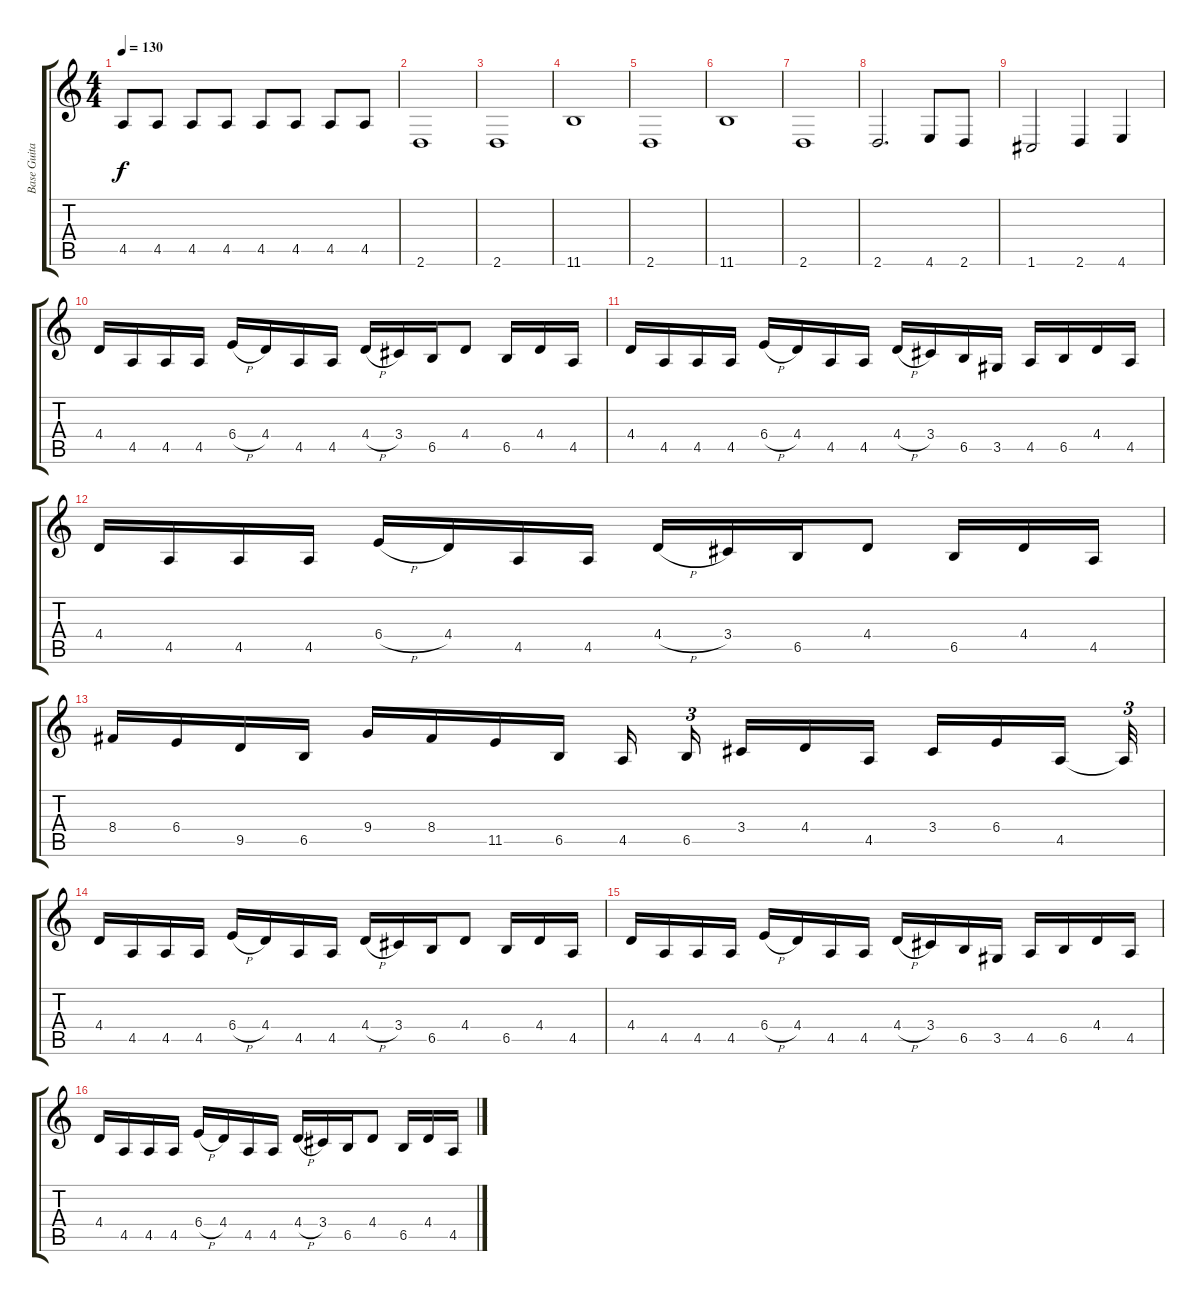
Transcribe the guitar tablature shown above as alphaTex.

\track ("Base Guitar" "Base Guita") {instrument electricbassfinger}
\staff {score tabs}
\tuning (C4 G3 Eb3 Bb2 F2 C2) {hide}
\ts (4 4)
\tempo 130
\clef g2
\ks c
4.5.8{dy f} 4.5.8 4.5.8 4.5.8 4.5.8 4.5.8 4.5.8 4.5.8 |
2.6.1 |
2.6.1 |
11.6.1 |
2.6.1 |
11.6.1 |
2.6.1 |
2.6.2{d} 4.6.8 2.6.8 |
1.6.2 2.6.4 4.6.4 |
4.4.16 4.5.16 4.5.16 4.5.16 6.4{h}.16 4.4.16 4.5.16 4.5.16 4.4{h}.16 3.4.16 6.5.16 4.4.8 6.5.16 4.4.16 4.5.16 |
4.4.16 4.5.16 4.5.16 4.5.16 6.4{h}.16 4.4.16 4.5.16 4.5.16 4.4{h}.16 3.4.16 6.5.16 3.5.16 4.5.16 6.5.16 4.4.16 4.5.16 |
4.4.16 4.5.16 4.5.16 4.5.16 6.4{h}.16 4.4.16 4.5.16 4.5.16 4.4{h}.16 3.4.16 6.5.16 4.4.8 6.5.16 4.4.16 4.5.16 |
8.4.16 6.4.16 9.5.16 6.5.16 9.4.16 8.4.16 11.5.16 6.5.16 4.5.16 6.5.16{tu (3 2)} 3.4.16 4.4.16 4.5.16 3.4.16 6.4.16 4.5.16 4.5{t}.32{tu (3 2)} |
4.4.16 4.5.16 4.5.16 4.5.16 6.4{h}.16 4.4.16 4.5.16 4.5.16 4.4{h}.16 3.4.16 6.5.16 4.4.8 6.5.16 4.4.16 4.5.16 |
4.4.16 4.5.16 4.5.16 4.5.16 6.4{h}.16 4.4.16 4.5.16 4.5.16 4.4{h}.16 3.4.16 6.5.16 3.5.16 4.5.16 6.5.16 4.4.16 4.5.16 |
4.4.16 4.5.16 4.5.16 4.5.16 6.4{h}.16 4.4.16 4.5.16 4.5.16 4.4{h}.16 3.4.16 6.5.16 4.4.8 6.5.16 4.4.16 4.5.16
